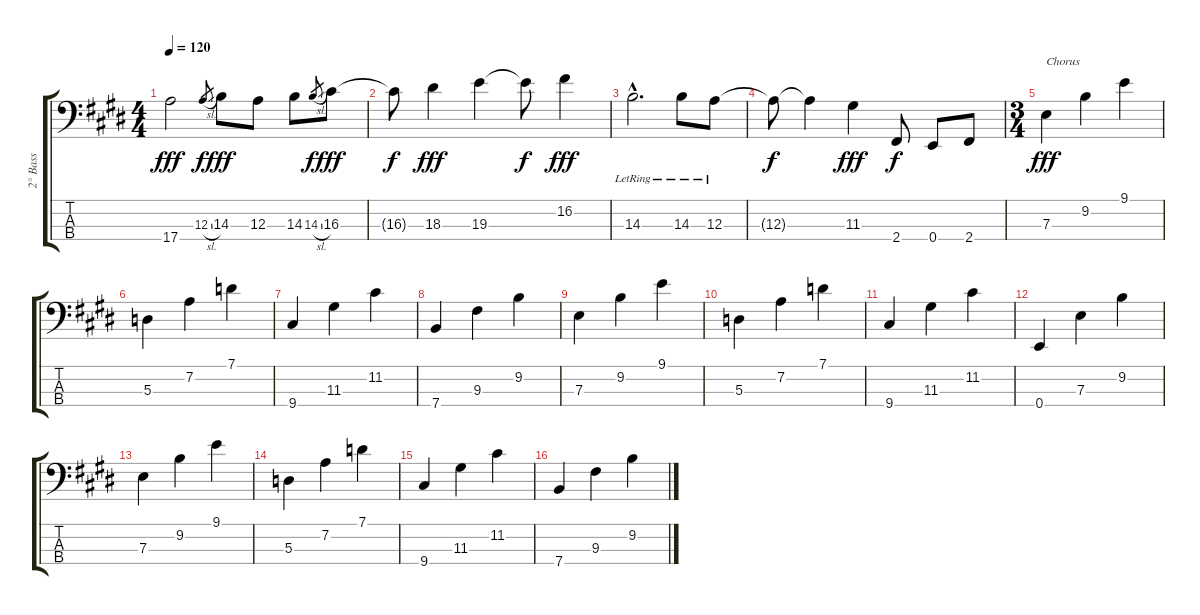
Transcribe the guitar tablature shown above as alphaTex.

\track ("2° Bass " "2° Bass ") {instrument electricbasspick}
\staff {score tabs}
\tuning (G2 D2 A1 E1) {hide}
\ts (4 4)
\tempo 120
\clef f4
\ks e
17.4.2{dy fff} 12.3{sl}.8{gr dy f} 14.3.8{dy fff} 12.3.8 14.3.8 14.3{sl}.8{gr dy f} 16.3.8{dy fff} |
16.3{t}.8{dy f} 18.3.4{dy fff} 19.3.4 19.3{t}.8{dy f} 16.2.4{dy fff} |
14.3{hac lr}.2{d} 14.3{lr}.8 12.3{lr}.8 |
12.3{t}.8{dy f} 12.3{t}.4 11.3.4{dy fff} 2.4.8{dy f} 0.4.8 2.4.8 |
\ts (3 4)
7.3.4{txt "Chorus" dy fff} 9.2.4 9.1.4 |
5.3.4 7.2.4 7.1.4 |
9.4.4 11.3.4 11.2.4 |
7.4.4 9.3.4 9.2.4 |
7.3.4 9.2.4 9.1.4 |
5.3.4 7.2.4 7.1.4 |
9.4.4 11.3.4 11.2.4 |
0.4.4 7.3.4 9.2.4 |
7.3.4 9.2.4 9.1.4 |
5.3.4 7.2.4 7.1.4 |
9.4.4 11.3.4 11.2.4 |
7.4.4 9.3.4 9.2.4
